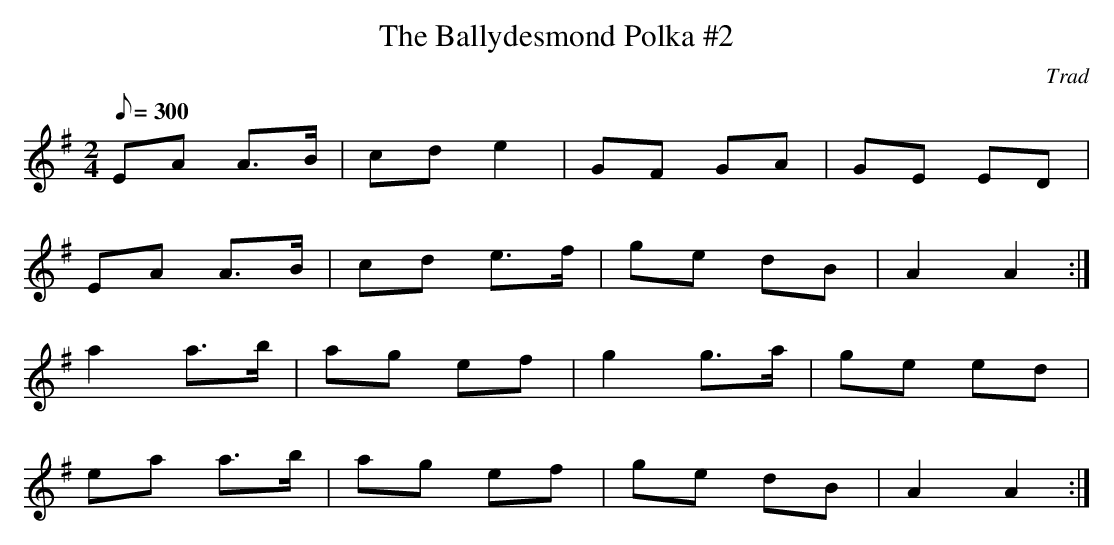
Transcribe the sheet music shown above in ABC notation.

X:1
T:The Ballydesmond Polka #2
M:2/4
L:1/8
Q:300
C:Trad
K:A Dor
EA A>B|cd e2|GF GA|GE ED|!
EA A>B|cd e>f|ge dB|A2 A2:|!
a2 a>b|ag ef|g2 g>a|ge ed|!
ea a>b|ag ef|ge dB|A2 A2:|!
